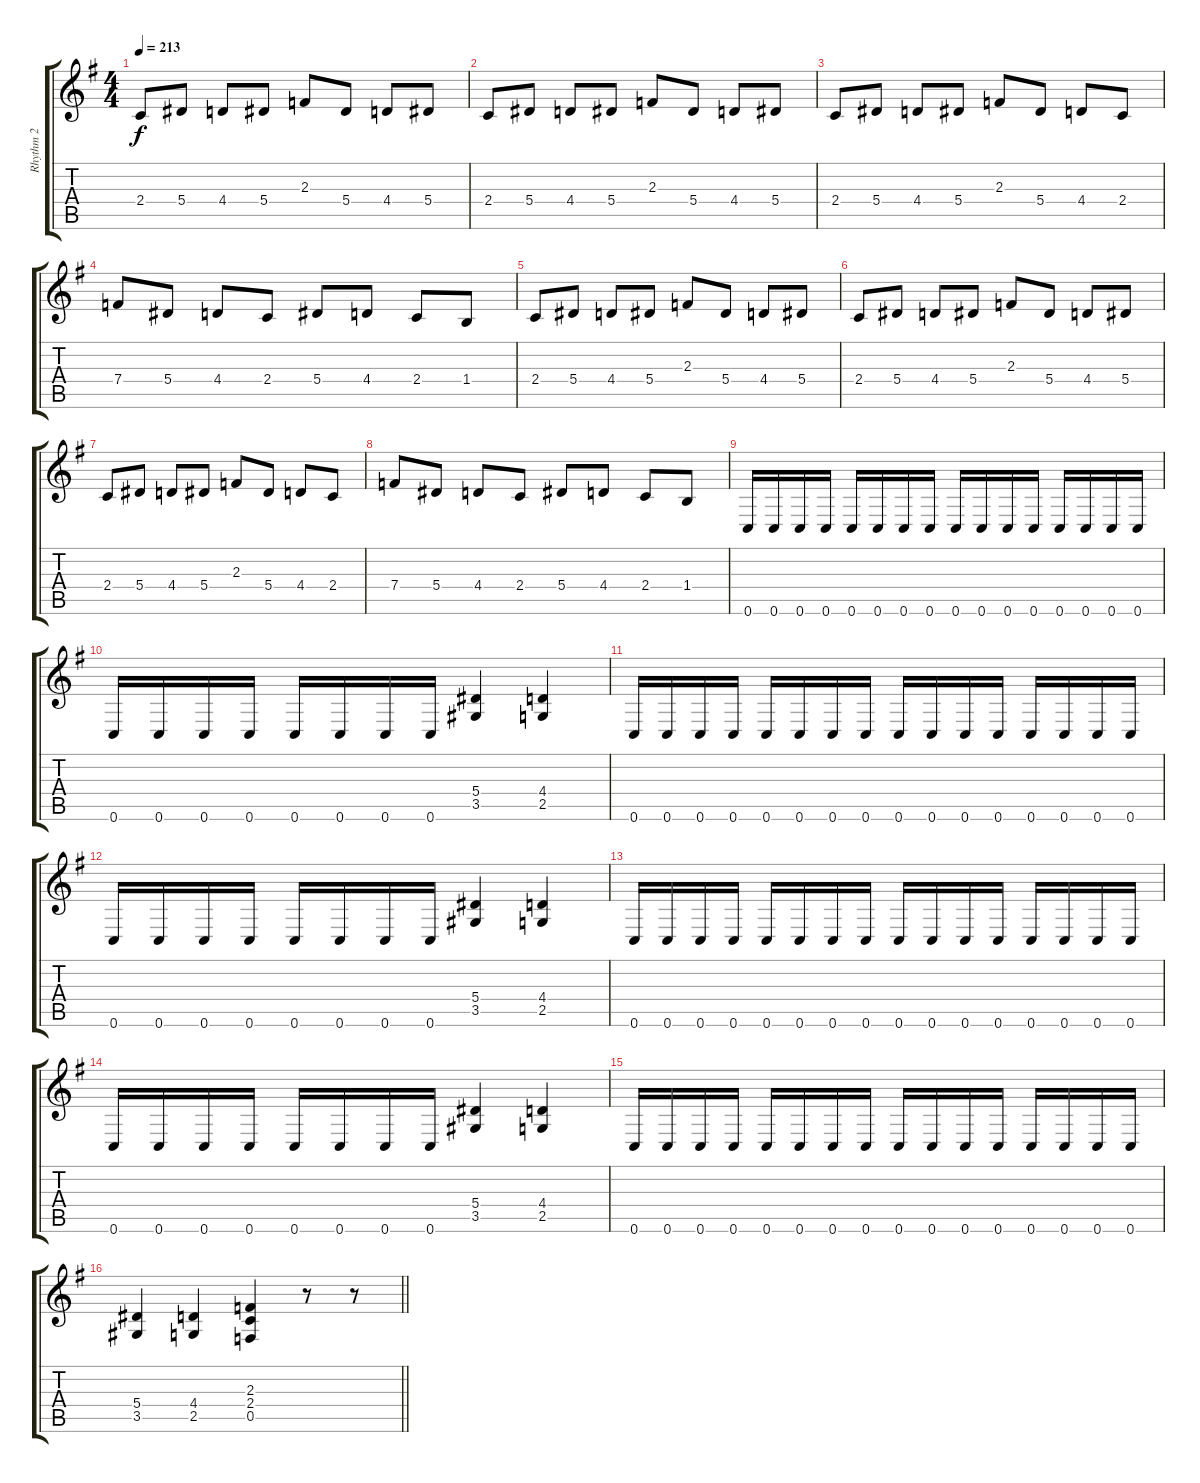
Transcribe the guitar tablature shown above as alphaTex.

\track ("Rhythm 2" "Rhythm 2") {instrument distortionguitar}
\staff {score tabs}
\tuning (C4 G3 Eb3 Bb2 F2 C2) {hide}
\ts (4 4)
\tempo 213
\clef g2
\ks eminor
2.4.8{dy f} 5.4.8 4.4.8 5.4.8 2.3.8 5.4.8 4.4.8 5.4.8 |
2.4.8 5.4.8 4.4.8 5.4.8 2.3.8 5.4.8 4.4.8 5.4.8 |
2.4.8 5.4.8 4.4.8 5.4.8 2.3.8 5.4.8 4.4.8 2.4.8 |
7.4.8 5.4.8 4.4.8 2.4.8 5.4.8 4.4.8 2.4.8 1.4.8 |
2.4.8 5.4.8 4.4.8 5.4.8 2.3.8 5.4.8 4.4.8 5.4.8 |
2.4.8 5.4.8 4.4.8 5.4.8 2.3.8 5.4.8 4.4.8 5.4.8 |
2.4.8 5.4.8 4.4.8 5.4.8 2.3.8 5.4.8 4.4.8 2.4.8 |
7.4.8 5.4.8 4.4.8 2.4.8 5.4.8 4.4.8 2.4.8 1.4.8 |
0.6.16 0.6.16 0.6.16 0.6.16 0.6.16 0.6.16 0.6.16 0.6.16 0.6.16 0.6.16 0.6.16 0.6.16 0.6.16 0.6.16 0.6.16 0.6.16 |
0.6.16 0.6.16 0.6.16 0.6.16 0.6.16 0.6.16 0.6.16 0.6.16 (5.4 3.5).4 (4.4 2.5).4 |
0.6.16 0.6.16 0.6.16 0.6.16 0.6.16 0.6.16 0.6.16 0.6.16 0.6.16 0.6.16 0.6.16 0.6.16 0.6.16 0.6.16 0.6.16 0.6.16 |
0.6.16 0.6.16 0.6.16 0.6.16 0.6.16 0.6.16 0.6.16 0.6.16 (5.4 3.5).4 (4.4 2.5).4 |
0.6.16 0.6.16 0.6.16 0.6.16 0.6.16 0.6.16 0.6.16 0.6.16 0.6.16 0.6.16 0.6.16 0.6.16 0.6.16 0.6.16 0.6.16 0.6.16 |
0.6.16 0.6.16 0.6.16 0.6.16 0.6.16 0.6.16 0.6.16 0.6.16 (5.4 3.5).4 (4.4 2.5).4 |
0.6.16 0.6.16 0.6.16 0.6.16 0.6.16 0.6.16 0.6.16 0.6.16 0.6.16 0.6.16 0.6.16 0.6.16 0.6.16 0.6.16 0.6.16 0.6.16 |
\barLineRight lightlight
(5.4 3.5).4 (4.4 2.5).4 (2.3 2.4 0.5).4 r.8 r.8
